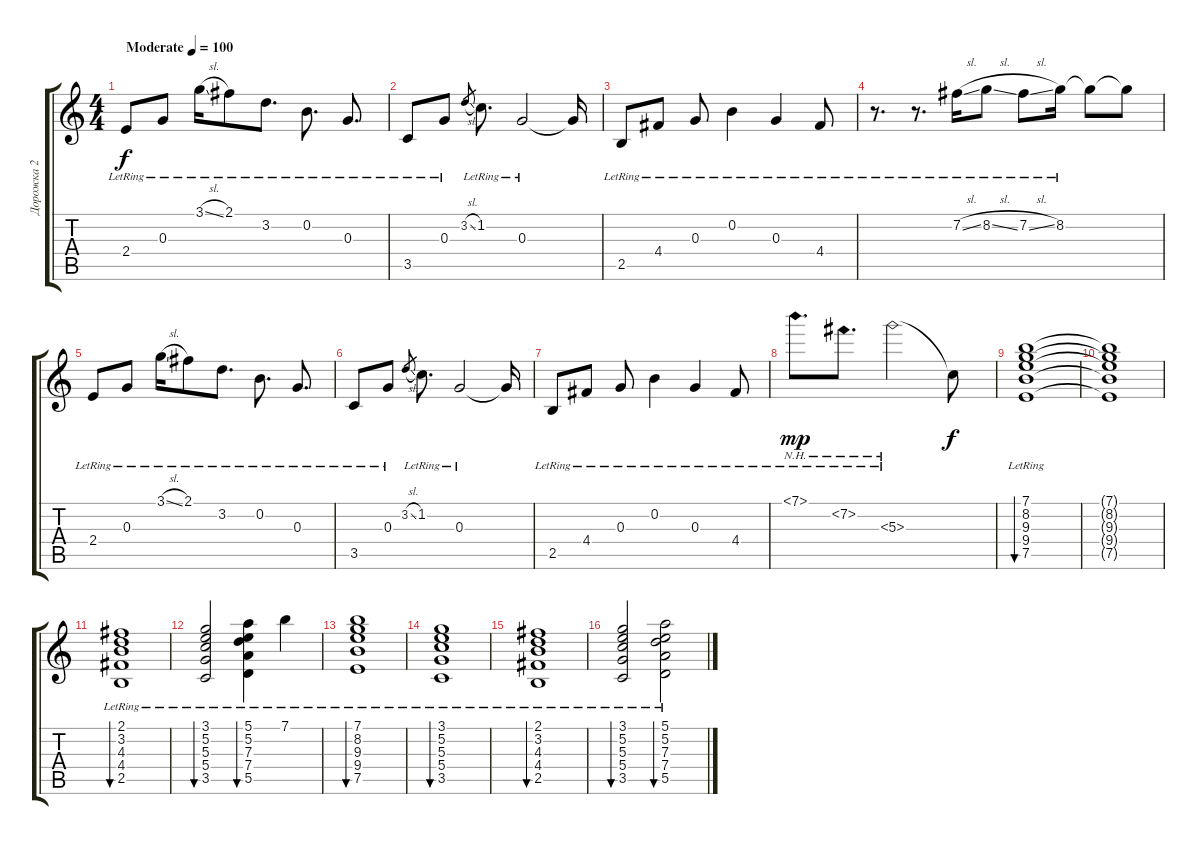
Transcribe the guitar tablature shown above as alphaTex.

\track ("Дорожка 2" "Дорожка 2") {instrument acousticguitarnylon}
\staff {score tabs}
\tuning (E4 B3 G3 D3 A2 E2) {hide}
\ts (4 4)
\tempo (100 "Moderate")
\clef g2
\ks c
2.4{lr}.8{dy f instrument acousticguitarnylon} 0.3{lr}.8 3.1{sl lr}.16 2.1{lr}.8 3.2{lr}.8{d} 0.2{lr}.8{d} 0.3{lr}.8{d} |
3.5{lr}.8 0.3{lr}.8 3.2{sl}.8{gr} 1.2{lr}.8{d} 0.3{lr}.2 0.3{t}.16 |
2.5{lr}.8 4.4{lr}.8 0.3{lr}.8 0.2{lr}.4 0.3{lr}.4 4.4{lr}.8 |
r.8{d} r.8{d} 7.2{sl lr}.16 8.2{sl lr}.8 7.2{sl lr}.8 8.2{lr}.16 8.2{t}.8 8.2{t}.8 |
2.4{lr}.8 0.3{lr}.8 3.1{sl lr}.16 2.1{lr}.8 3.2{lr}.8{d} 0.2{lr}.8{d} 0.3{lr}.8{d} |
3.5{lr}.8 0.3{lr}.8 3.2{sl}.8{gr} 1.2{lr}.8{d} 0.3{lr}.2 0.3{t}.16 |
2.5{lr}.8 4.4{lr}.8 0.3{lr}.8 0.2{lr}.4 0.3{lr}.4 4.4{lr}.8 |
7.1{nh lr}.8{d dy mp} 7.2{nh lr}.8{d} 5.3{nh lr}.2 5.3{t}.8{dy f} |
(7.1{lr} 8.2{lr} 9.3{lr} 9.4{lr} 7.5{lr}).1{bu 60} |
(7.1{t} 8.2{t} 9.3{t} 9.4{t} 7.5{t}).1 |
(2.1{lr} 3.2{lr} 4.3{lr} 4.4{lr} 2.5{lr}).1{bu 60} |
(3.1{lr} 5.2{lr} 5.3{lr} 5.4{lr} 3.5{lr}).2{bu 60} (5.1{lr} 5.2{lr} 7.3{lr} 7.4{lr} 5.5{lr}).4{bu 60} 7.1{lr}.4 |
(7.1{lr} 8.2{lr} 9.3{lr} 9.4{lr} 7.5{lr}).1{bu 60} |
(3.1{lr} 5.2{lr} 5.3{lr} 5.4{lr} 3.5{lr}).1{bu 60} |
(2.1{lr} 3.2{lr} 4.3{lr} 4.4{lr} 2.5{lr}).1{bu 60} |
(3.1{lr} 5.2{lr} 5.3{lr} 5.4{lr} 3.5{lr}).2{bu 60} (5.1{lr} 5.2{lr} 7.3{lr} 7.4{lr} 5.5{lr}).2{bu 60}
